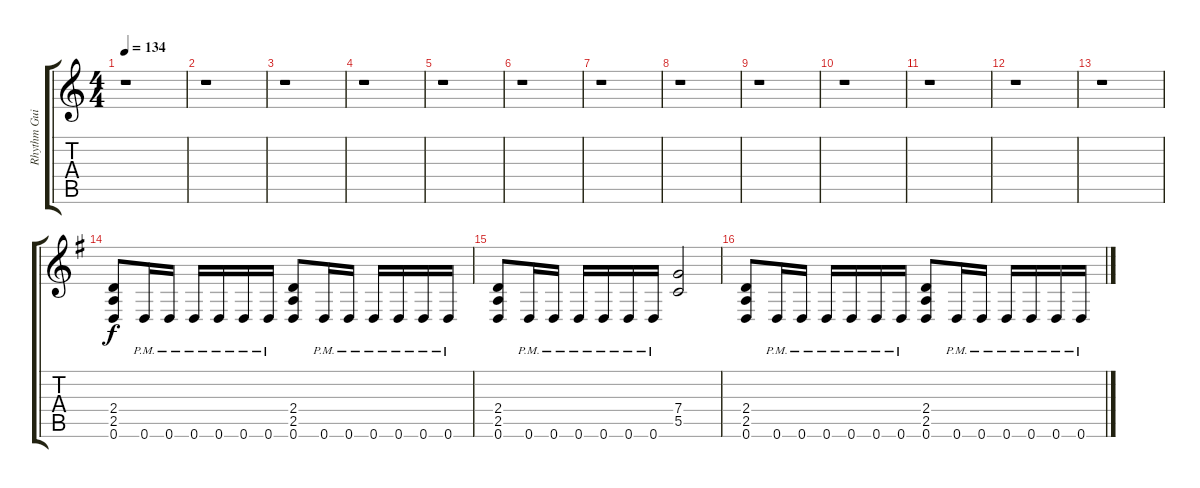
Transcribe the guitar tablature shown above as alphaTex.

\track ("Rhythm Guitar" "Rhythm Gui") {instrument distortionguitar}
\staff {score tabs}
\tuning (D4 A3 F3 C3 G2 D2) {hide}
\ts (4 4)
\tempo 134
\clef g2
\ks aminor
r.1{dy f} |
r.1 |
r.1 |
r.1 |
r.1 |
r.1 |
r.1 |
r.1 |
r.1 |
r.1 |
r.1 |
r.1 |
r.1 |
\ks eminor
(2.4 2.5 0.6).8 0.6{pm}.16 0.6{pm}.16 0.6{pm}.16 0.6{pm}.16 0.6{pm}.16 0.6{pm}.16 (2.4 2.5 0.6).8 0.6{pm}.16 0.6{pm}.16 0.6{pm}.16 0.6{pm}.16 0.6{pm}.16 0.6{pm}.16 |
(2.4 2.5 0.6).8 0.6{pm}.16 0.6{pm}.16 0.6{pm}.16 0.6{pm}.16 0.6{pm}.16 0.6{pm}.16 (7.4 5.5).2 |
(2.4 2.5 0.6).8 0.6{pm}.16 0.6{pm}.16 0.6{pm}.16 0.6{pm}.16 0.6{pm}.16 0.6{pm}.16 (2.4 2.5 0.6).8 0.6{pm}.16 0.6{pm}.16 0.6{pm}.16 0.6{pm}.16 0.6{pm}.16 0.6{pm}.16
